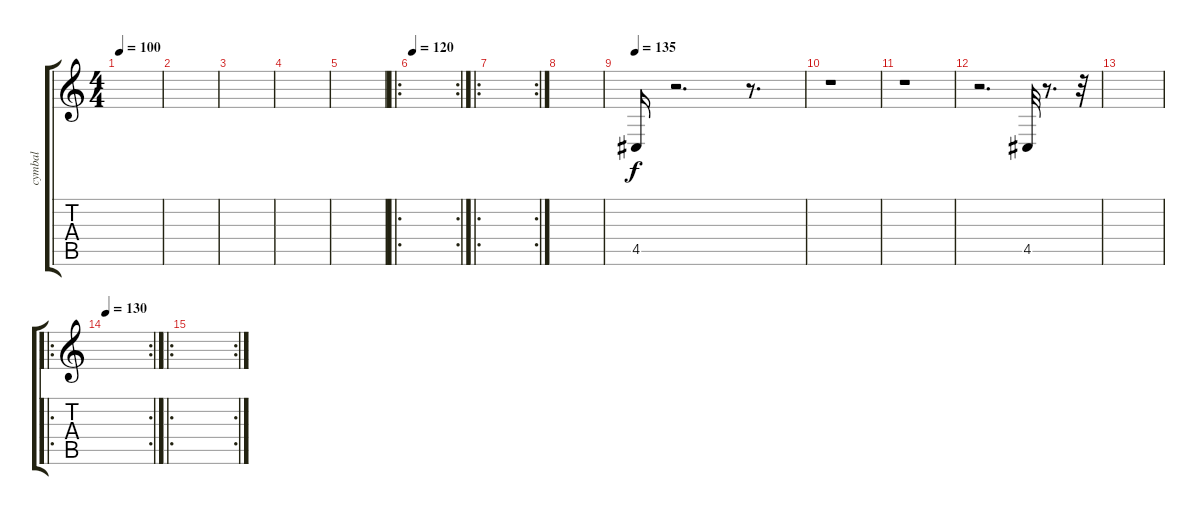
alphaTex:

\track ("cymbal" "cymbal") {instrument reversecymbal}
\staff {score tabs}
\tuning (E4 B3 G3 D3 A2 E2) {hide}
\ts (4 4)
\tempo 100
\clef g2
\ks c
|
|
|
|
|
\ro
\rc 2
\tempo 120
|
\ro
\rc 2
|
|
\tempo 135
4.5.16 r.2{d} r.8{d} |
r.1 |
r.1 |
r.2{d} 4.5.32 r.8{d} r.32 |
|
\ro
\rc 2
\tempo 130
|
\ro
\rc 2
